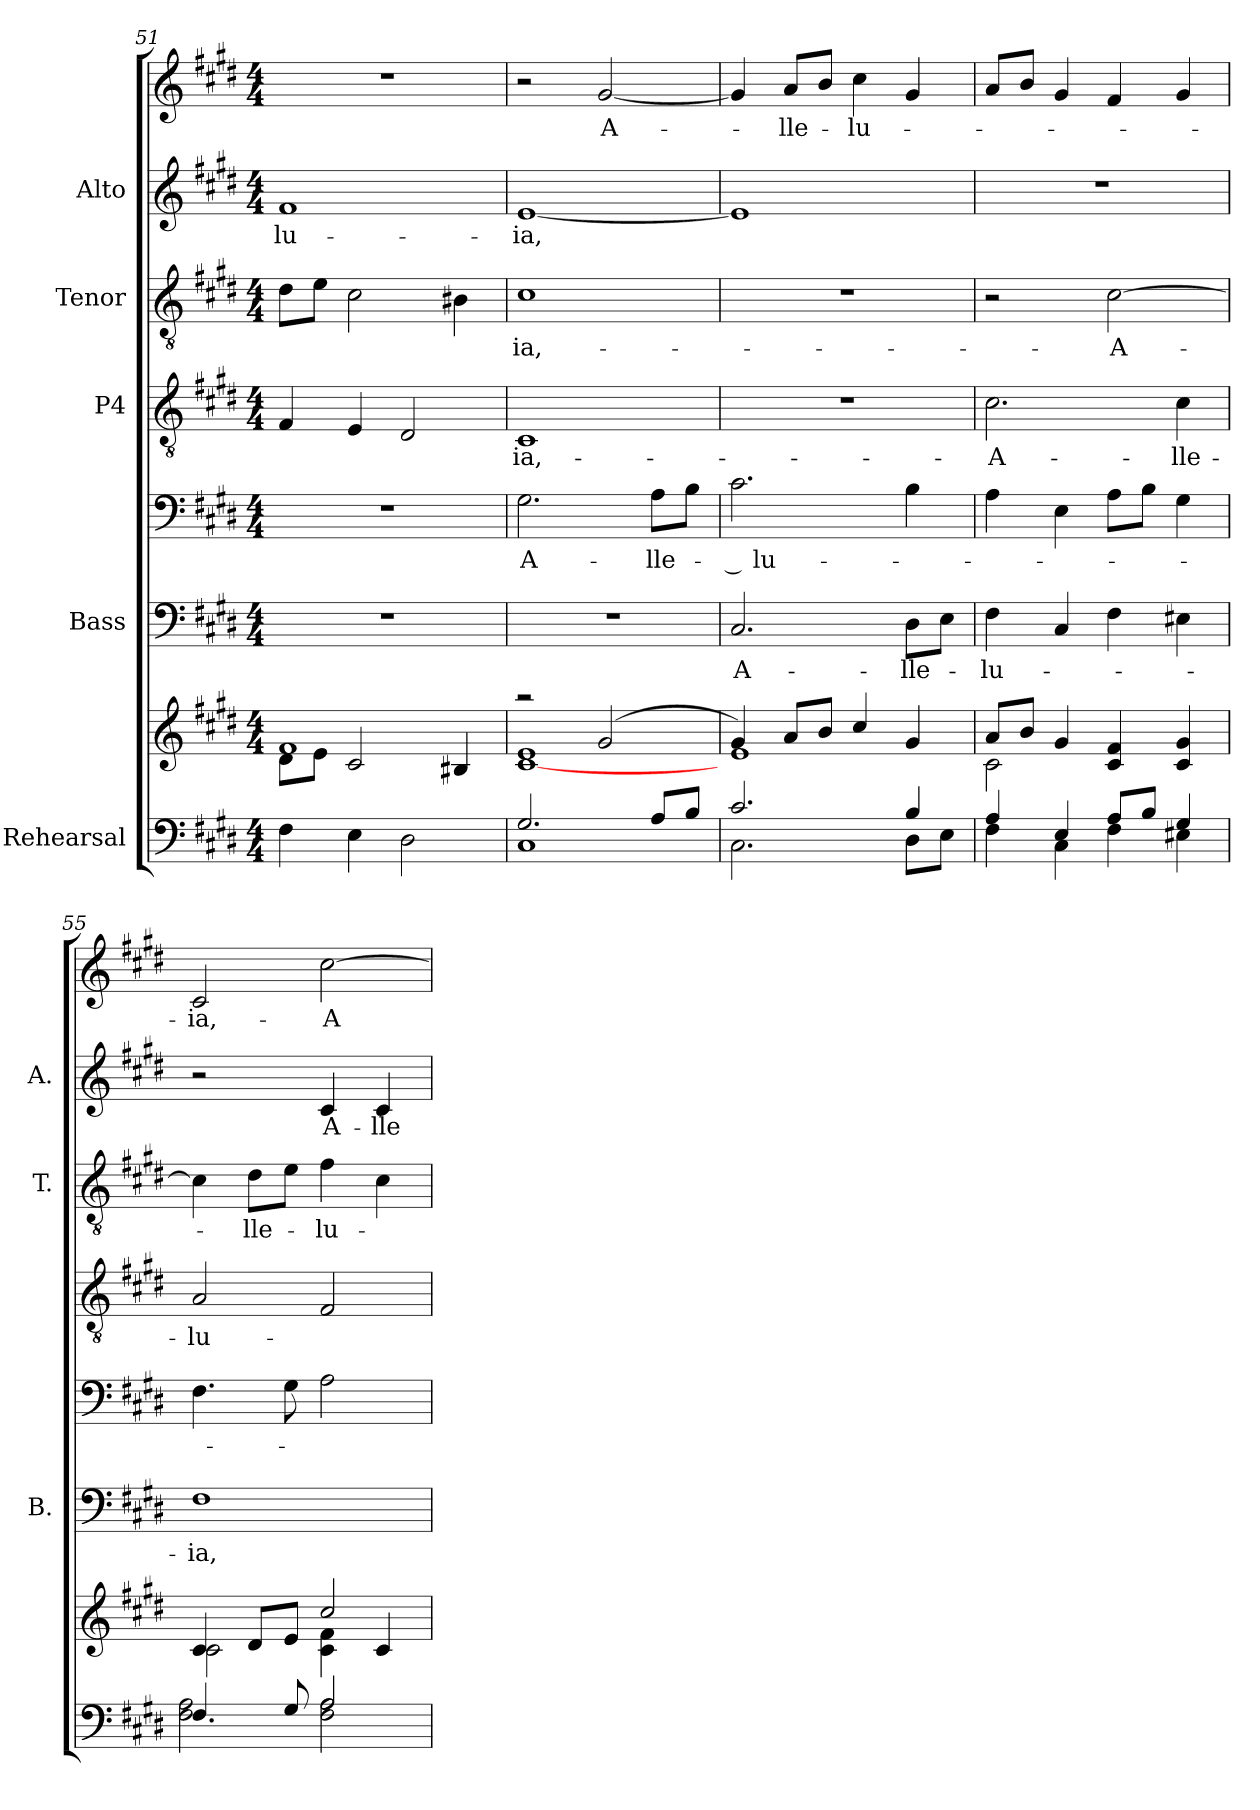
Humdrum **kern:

**kern	**kern	**kern	**text	**kern	**text	**kern	**text	**kern	**text	**kern	**text	**kern	**text
*part5	*part5	*part4	*part4	*part4	*part4	*part3	*part3	*part2	*part2	*part1	*part1	*part1	*part1
*staff8	*staff7	*staff6	*staff6	*staff5	*staff5	*staff4	*staff4	*staff3	*staff3	*staff2	*staff2	*staff1	*staff1
*I"Rehearsal	*	*I"Bass	*	*	*	*I"P4	*	*I"Tenor	*	*I"Alto	*	*	*
*	*	*I'B.	*	*	*	*	*	*I'T.	*	*I'A.	*	*	*
*clefF4	*clefG2	*clefF4	*	*clefF4	*	*clefGv2	*	*clefGv2	*	*clefG2	*	*clefG2	*
*	*	*	*	*	*	*ITrd7c12	*	*ITrd7c12	*	*	*	*	*
*k[f#c#g#d#]	*k[f#c#g#d#]	*k[f#c#g#d#]	*	*k[f#c#g#d#]	*	*k[f#c#g#d#]	*	*k[f#c#g#d#]	*	*k[f#c#g#d#]	*	*k[f#c#g#d#]	*
*E:	*E:	*E:	*	*E:	*	*E:	*	*E:	*	*E:	*	*E:	*
*M4/4	*M4/4	*M4/4	*	*M4/4	*	*M4/4	*	*M4/4	*	*M4/4	*	*M4/4	*
=51	=51	=51	=51	=51	=51	=51	=51	=51	=51	=51	=51	=51	=51
*	*^	*	*	*	*	*	*	*	*	*	*	*	*
!	!	!	!	!	!	!	!	!	!	!	!	!LO:LY:b	!	!
4F#\	1f#	8d#\L	1r	.	1r	.	4FF#/	.	8D#\L	.	1f#	-lu-	1r	.
.	.	8e\J	.	.	.	.	.	.	8E\J	.	.	.	.	.
4E\	.	2c#/	.	.	.	.	4EE/	.	2C#\	.	.	.	.	.
2D#\	.	.	.	.	.	.	2DD#/	.	.	.	.	.	.	.
.	.	4B#X/	.	.	.	.	.	.	4BB#X\	.	.	.	.	.
=52	=52	=52	=52	=52	=52	=52	=52	=52	=52	=52	=52	=52	=52	=52
*^	*	*	*	*	*	*	*	*	*	*	*	*	*	*
!	!	!	!	!	!	!	!LO:LY:b	!	!LO:LY:b	!	!LO:LY:b	!	!LO:LY:b	!	!
2.G#/	1C#	2raa	[<1c# 1e	1r	.	2.G#\	-A-	1CC#	-ia,-	1C#	-ia,-	[<1e	-ia,	2r	.
!	!	!	!	!	!	!	!	!	!	!	!	!	!	!	!LO:LY:b
.	.	(2g#/	.	.	.	.	.	.	.	.	.	.	.	[<2g#/	-A-
!	!	!	!	!	!	!	!LO:LY:b	!	!	!	!	!	!	!	!
8A/L	.	.	.	.	.	8A\L	-lle-	.	.	.	.	.	.	.	.
8B/J	.	.	.	.	.	8B\J	.	.	.	.	.	.	.	.	.
!!LO:PB:g=z
=53	=53	=53	=53	=53	=53	=53	=53	=53	=53	=53	=53	=53	=53	=53	=53
!	!	!	!	!	!LO:LY:b	!	!LO:LY:b	!	!	!	!	!	!	!	!
2.c#/	2.C#\	4g#/)	1e	2.C#/	-A-	2.c#\	-­ lu-	1r	.	1r	.	1e]	.	4g#/]	.
!	!	!	!	!	!	!	!	!	!	!	!	!	!	!	!LO:LY:b
.	.	8a/L	.	.	.	.	.	.	.	.	.	.	.	8a/L	lle-
.	.	8b/J	.	.	.	.	.	.	.	.	.	.	.	8b/J	.
!	!	!	!	!	!	!	!	!	!	!	!	!	!	!	!LO:LY:b
.	.	4cc#/	.	.	.	.	.	.	.	.	.	.	.	4cc#\	-lu-
!	!	!	!	!	!LO:LY:b	!	!	!	!	!	!	!	!	!	!
4B/	8D#\L	4g#/	.	8D#\L	-lle-	4B\	.	.	.	.	.	.	.	4g#/	.
.	8E\J	.	.	8E\J	.	.	.	.	.	.	.	.	.	.	.
=54	=54	=54	=54	=54	=54	=54	=54	=54	=54	=54	=54	=54	=54	=54	=54
!	!	!	!	!	!LO:LY:b	!	!	!	!LO:LY:b	!	!	!	!	!	!
4A/	4F#\	8a/L	2c#\	4F#\	-lu-	4A\	.	2.C#\	-A-	2r	.	1r	.	8a/L	.
.	.	8b/J	.	.	.	.	.	.	.	.	.	.	.	8b/J	.
4E/	4C#\	4g#/	.	4C#/	.	4E\	.	.	.	.	.	.	.	4g#/	.
!	!	!	!	!	!	!	!	!	!	!	!LO:LY:b	!	!	!	!
8A/L	4F#\	4c#/ 4f#/	2ryy	4F#\	.	8A\L	.	.	.	[>2C#\	-A-	.	.	4f#/	.
8B/J	.	.	.	.	.	8B\J	.	.	.	.	.	.	.	.	.
!	!	!	!	!	!	!	!	!	!LO:LY:b	!	!	!	!	!	!
4G#/	4E#X\	4c#/ 4g#/	.	4E#X\	.	4G#\	.	4C#\	-lle-	.	.	.	.	4g#/	.
=55	=55	=55	=55	=55	=55	=55	=55	=55	=55	=55	=55	=55	=55	=55	=55
!	!	!	!	!	!LO:LY:b	!	!	!	!LO:LY:b	!	!	!	!	!	!LO:LY:b
4.F#/	2F#\ 2A\	4c#/	2c#\	1F#	-ia,-	4.F#\	.	2AA/	-lu-	4C#\]	.	2r	.	2c#/	-ia,-
!	!	!	!	!	!	!	!	!	!	!	!LO:LY:b	!	!	!	!
.	.	8d#/L	.	.	.	.	.	.	.	8D#\L	-lle-	.	.	.	.
8G#/	.	8e/J	.	.	.	8G#\	.	.	.	8E\J	.	.	.	.	.
!	!	!	!	!	!	!	!	!	!	!	!LO:LY:b	!	!LO:LY:b	!	!LO:LY:b
2A/	2F#\ 2A\	2cc#/	4c#\ 4f#\	.	.	2A\	.	2FF#/	.	4F#\	-lu-	4c#/	-A-	[>2cc#\	-A-
!	!	!	!	!	!	!	!	!	!	!	!	!	!LO:LY:b	!	!
.	.	.	4c#/	.	.	.	.	.	.	4C#\	.	4c#/	-lle-	.	.
*v	*v	*	*	*	*	*	*	*	*	*	*	*	*	*	*
*	*v	*v	*	*	*	*	*	*	*	*	*	*	*	*
=	=	=	=	=	=	=	=	=	=	=	=	=	=
*-	*-	*-	*-	*-	*-	*-	*-	*-	*-	*-	*-	*-	*-
